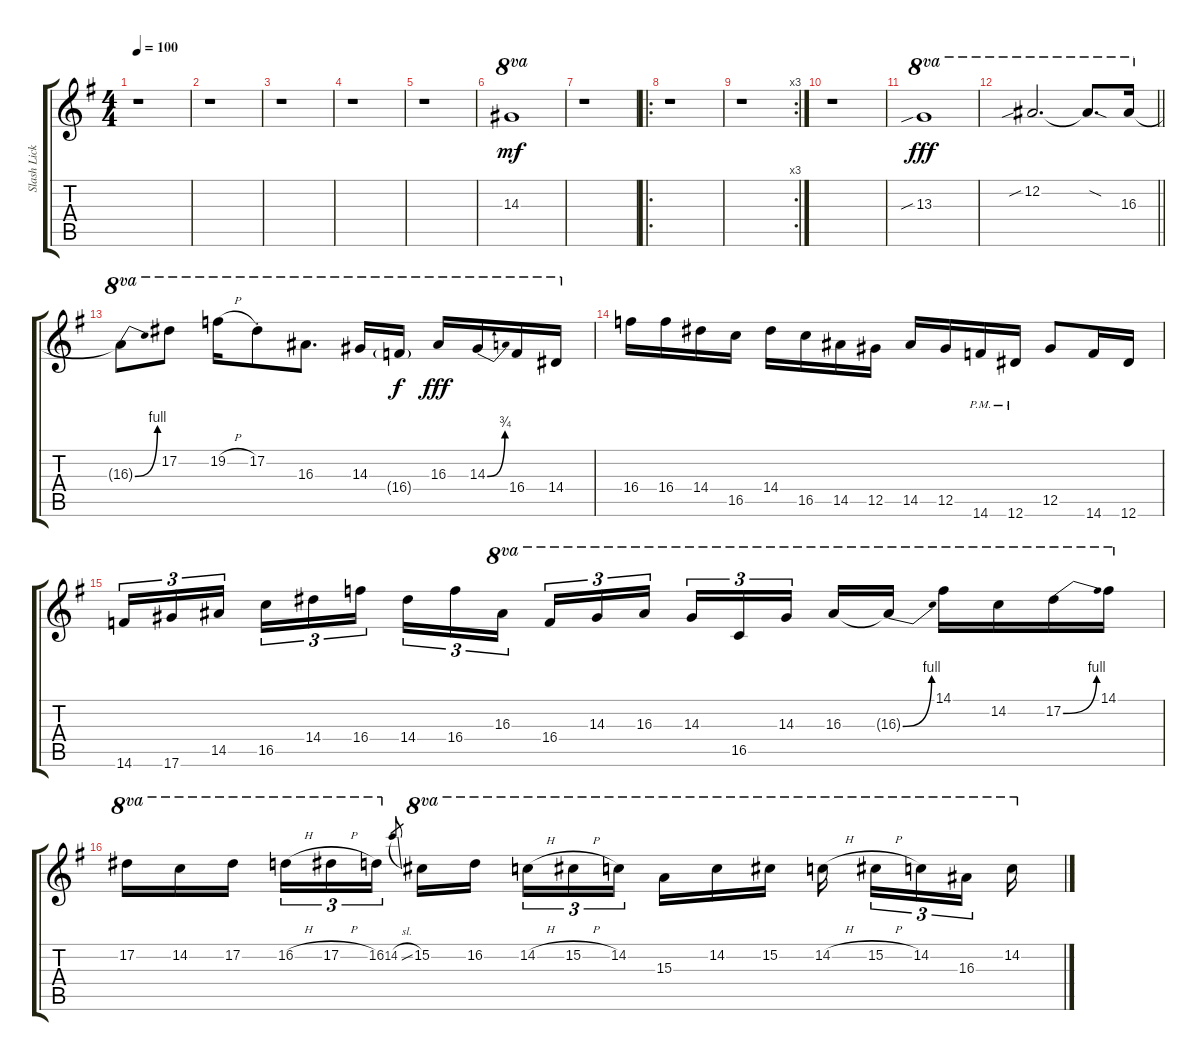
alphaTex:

\track ("Slash Licks" "Slash Lick") {instrument distortionguitar}
\staff {score tabs}
\tuning (Eb4 Bb3 Gb3 Db3 Ab2 Eb2) {hide}
\ts (4 4)
\tempo 100
\clef g2
\ks g
r.1{dy mf} |
r.1 |
r.1 |
r.1 |
r.1 |
14.3.1{ot 8va} |
r.1 |
\ro
r.1 |
\rc 3
r.1 |
r.1 |
13.3{sib}.1{ot 8va dy fff} |
\barLineRight lightlight
12.2{sib}.2{d ot 8va} 12.2{sod t}.8{d ot 8va} 16.3.16{ot 8va} |
16.3{be (bend 0 0 60 4) t}.8{ot 8va} 17.2.8{ot 8va} 19.2{h}.16{ot 8va} 17.2{st}.8{ot 8va} 16.3.8{d ot 8va} 14.3.16{ot 8va} 16.4{g}.16{ot 8va dy f} 16.3.16{ot 8va dy fff} 14.3{be (bend 0 0 60 3)}.16{ot 8va} 16.4.16{ot 8va} 14.4.16{ot 8va} |
16.4.16 16.4.16 14.4.16 16.5.16 14.4.16 16.5.16 14.5.16 12.5.16 14.5.16 12.5.16 14.6{pm}.16 12.6{pm}.16 12.5.8 14.6.16 12.6.16 |
14.6.16{tu (3 2)} 17.6.16{tu (3 2)} 14.5.16{tu (3 2) beam splitsecondary} 16.5.16{tu (3 2)} 14.4.16{tu (3 2)} 16.4.16{tu (3 2)} 14.4.16{tu (3 2)} 16.4.16{tu (3 2)} 16.3.16{tu (3 2) ot 8va beam splitsecondary} 16.4.16{tu (3 2) ot 8va} 14.3.16{tu (3 2) ot 8va} 16.3.16{tu (3 2) ot 8va} 14.3.16{tu (3 2) ot 8va} 16.5.16{tu (3 2) ot 8va} 14.3.16{tu (3 2) ot 8va beam splitsecondary} 16.3.16{ot 8va} 16.3{be (bend 0 0 60 4) t}.16{ot 8va} 14.1.16{ot 8va} 14.2.16{ot 8va} 17.2{be (bend 0 0 60 4)}.16{ot 8va} 14.1.16{ot 8va} |
17.2.16{ot 8va} 14.2.16{ot 8va} 17.2.16{ot 8va beam splitsecondary} 16.2{h}.16{tu (3 2) ot 8va} 17.2{h}.16{tu (3 2) ot 8va} 16.2.16{tu (3 2) ot 8va} 14.2{sl}.8{gr beam splitsecondary} 15.2.16{ot 8va} 16.2.16{ot 8va beam splitsecondary} 14.2{h}.16{tu (3 2) ot 8va} 15.2{h}.16{tu (3 2) ot 8va} 14.2.16{tu (3 2) ot 8va beam splitsecondary} 15.3.16{ot 8va} 14.2.16{ot 8va} 15.2.16{ot 8va} 14.2{h}.16{ot 8va beam splitsecondary} 15.2{h}.16{tu (3 2) ot 8va} 14.2.16{tu (3 2) ot 8va} 16.3.16{tu (3 2) ot 8va beam splitsecondary} 14.2.16{ot 8va}
